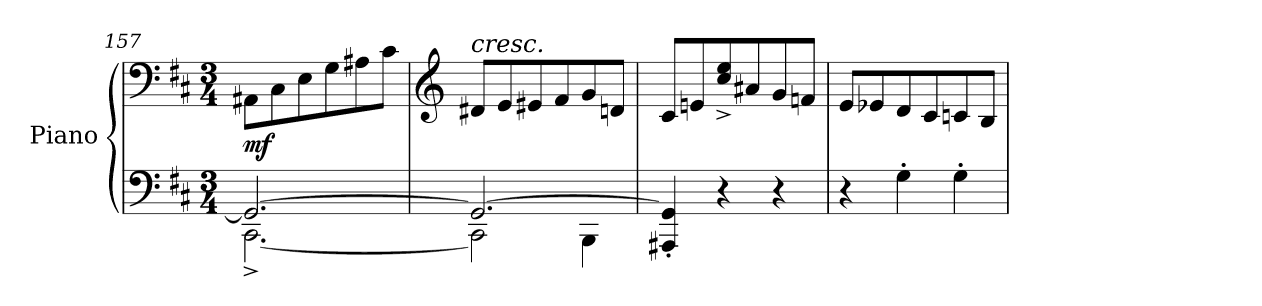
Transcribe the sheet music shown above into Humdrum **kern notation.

**kern	**kern	**dynam
*part1	*part1	*part1
*staff2	*staff1	*staff1/2
*I"Piano	*	*
*I'Pno	*	*
*clefF4	*clefF4	*
*k[f#c#]	*k[f#c#]	*
*M3/4	*M3/4	*
=157	=157	=157
*^	*	*
!	!	!	!LO:DY:b
2.GG/_	[2.CC#^\	8AA#X\L	mf
.	.	8C#\	.
.	.	8E\	.
.	.	8G\	.
.	.	8A#X\	.
.	.	8c#\J	.
=158	=158	=158	=158
*	*	*clefG2	*
!	!	!LO:TX:a:i:t=cresc.	!
2.GG/_	2CC#\]	8d#X/L	.
.	.	8e/	.
.	.	8e#X/	.
.	.	8f#/	.
.	4BBB\	8g/	.
.	.	8dn/J	.
*v	*v	*	*
!!LO:LB:g=z
=159	=159	=159
4AAA#X/' 4GG/]'	8c#/L	.
.	8en/	.
4r	8cc#/^ 8ee/^	.
.	8a#X/	.
4r	8g/	.
.	8fn/J	.
=160	=160	=160
4r	8e/L	.
.	8e-X/	.
4G'\	8d/	.
.	8c#/	.
4G'\	8cn/	.
.	8B/J	.
=	=	=
*-	*-	*-
